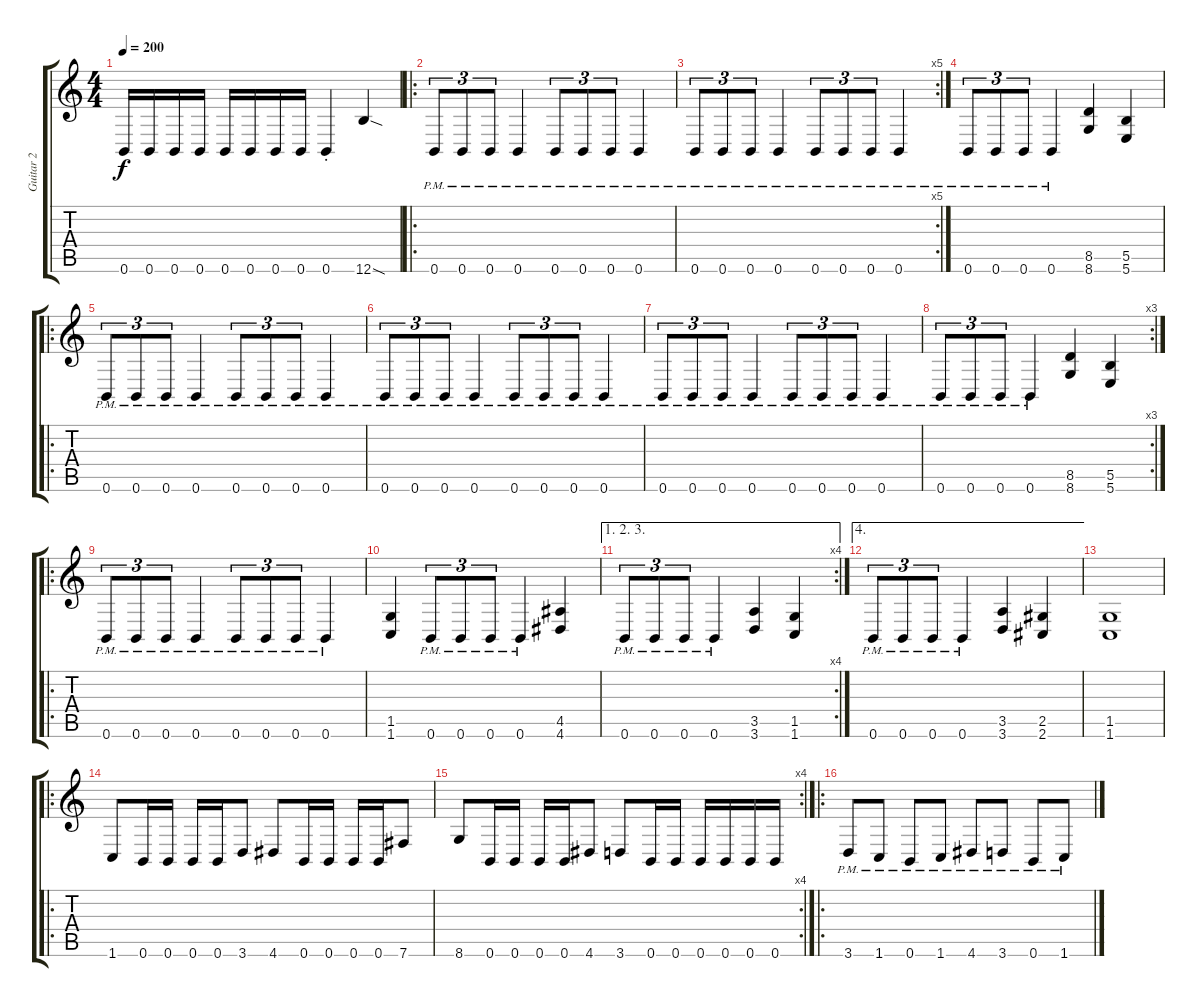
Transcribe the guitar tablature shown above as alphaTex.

\track ("Guitar 2" "Guitar 2") {instrument distortionguitar}
\staff {score tabs}
\tuning (Db4 Ab3 E3 B2 Gb2 B1) {hide}
\ts (4 4)
\tempo 200
\clef g2
\ks c
0.6.16{dy f} 0.6.16 0.6.16 0.6.16 0.6.16 0.6.16 0.6.16 0.6.16 0.6{st}.4 12.6{sod}.4 |
\ro
0.6{pm}.8{tu (3 2)} 0.6{pm}.8{tu (3 2)} 0.6{pm}.8{tu (3 2)} 0.6{pm}.4 0.6{pm}.8{tu (3 2)} 0.6{pm}.8{tu (3 2)} 0.6{pm}.8{tu (3 2)} 0.6{pm}.4 |
\rc 5
0.6{pm}.8{tu (3 2)} 0.6{pm}.8{tu (3 2)} 0.6{pm}.8{tu (3 2)} 0.6{pm}.4 0.6{pm}.8{tu (3 2)} 0.6{pm}.8{tu (3 2)} 0.6{pm}.8{tu (3 2)} 0.6{pm}.4 |
0.6{pm}.8{tu (3 2)} 0.6{pm}.8{tu (3 2)} 0.6{pm}.8{tu (3 2)} 0.6{pm}.4 (8.5 8.6).4 (5.5 5.6).4 |
\ro
0.6{pm}.8{tu (3 2)} 0.6{pm}.8{tu (3 2)} 0.6{pm}.8{tu (3 2)} 0.6{pm}.4 0.6{pm}.8{tu (3 2)} 0.6{pm}.8{tu (3 2)} 0.6{pm}.8{tu (3 2)} 0.6{pm}.4 |
0.6{pm}.8{tu (3 2)} 0.6{pm}.8{tu (3 2)} 0.6{pm}.8{tu (3 2)} 0.6{pm}.4 0.6{pm}.8{tu (3 2)} 0.6{pm}.8{tu (3 2)} 0.6{pm}.8{tu (3 2)} 0.6{pm}.4 |
0.6{pm}.8{tu (3 2)} 0.6{pm}.8{tu (3 2)} 0.6{pm}.8{tu (3 2)} 0.6{pm}.4 0.6{pm}.8{tu (3 2)} 0.6{pm}.8{tu (3 2)} 0.6{pm}.8{tu (3 2)} 0.6{pm}.4 |
\rc 3
0.6{pm}.8{tu (3 2)} 0.6{pm}.8{tu (3 2)} 0.6{pm}.8{tu (3 2)} 0.6{pm}.4 (8.5 8.6).4 (5.5 5.6).4 |
\ro
0.6{pm}.8{tu (3 2)} 0.6{pm}.8{tu (3 2)} 0.6{pm}.8{tu (3 2)} 0.6{pm}.4 0.6{pm}.8{tu (3 2)} 0.6{pm}.8{tu (3 2)} 0.6{pm}.8{tu (3 2)} 0.6{pm}.4 |
(1.5 1.6).4 0.6{pm}.8{tu (3 2)} 0.6{pm}.8{tu (3 2)} 0.6{pm}.8{tu (3 2)} 0.6{pm}.4 (4.5 4.6).4 |
\ae (1 2 3)
\rc 4
0.6{pm}.8{tu (3 2)} 0.6{pm}.8{tu (3 2)} 0.6{pm}.8{tu (3 2)} 0.6{pm}.4 (3.5 3.6).4 (1.5 1.6).4 |
\ae 4
0.6{pm}.8{tu (3 2)} 0.6{pm}.8{tu (3 2)} 0.6{pm}.8{tu (3 2)} 0.6{pm}.4 (3.5 3.6).4 (2.5 2.6).4 |
(1.5 1.6).1 |
\ro
1.6.8 0.6.16 0.6.16 0.6.16 0.6.16 3.6.8 4.6.8 0.6.16 0.6.16 0.6.16 0.6.16 7.6.8 |
\rc 4
8.6.8 0.6.16 0.6.16 0.6.16 0.6.16 4.6.8 3.6.8 0.6.16 0.6.16 0.6.16 0.6.16 0.6.16 0.6.16 |
\ro
3.6{pm}.8 1.6{pm}.8 0.6{pm}.8 1.6{pm}.8 4.6{pm}.8 3.6{pm}.8 0.6{pm}.8 1.6{pm}.8
